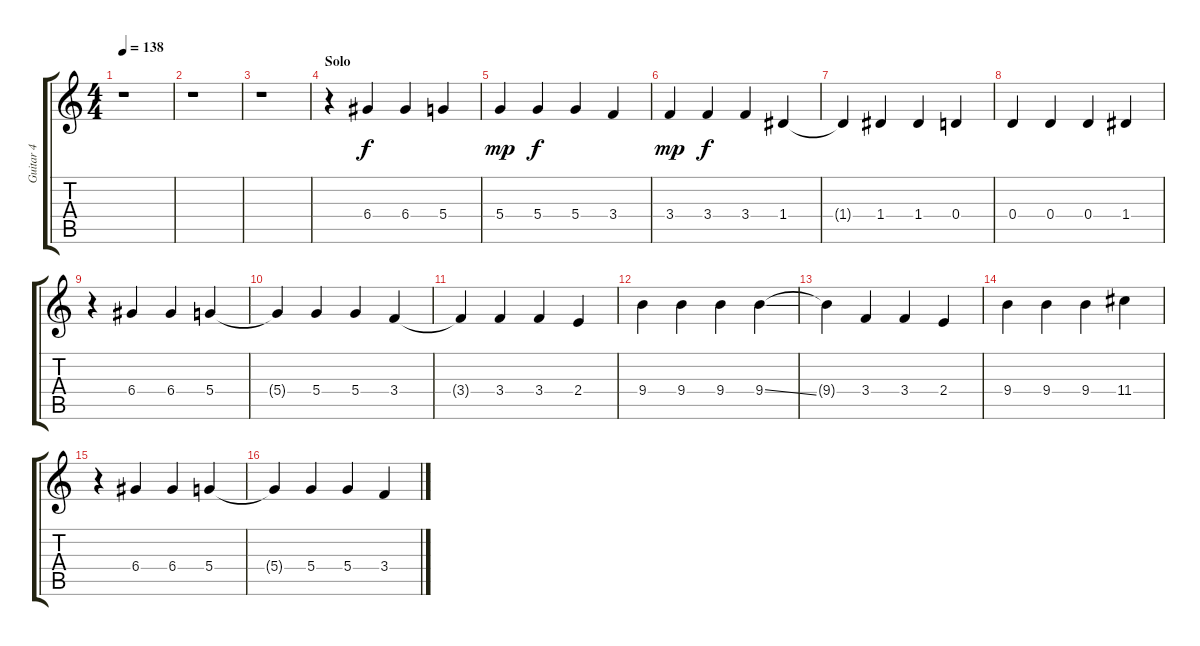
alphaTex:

\track ("Guitar 4" "Guitar 4") {instrument electricguitarclean}
\staff {score tabs}
\tuning (E4 B3 G3 D3 A2 E2) {hide}
\ts (4 4)
\tempo 138
\clef g2
\ks c
r.1{dy f} |
r.1 |
r.1 |
\section ("" "Solo")
r.4 6.4.4 6.4.4 5.4.4 |
5.4.4{dy mp} 5.4.4{dy f} 5.4.4 3.4.4 |
3.4.4{dy mp} 3.4.4{dy f} 3.4.4 1.4.4 |
1.4{t}.4 1.4.4 1.4.4 0.4.4 |
0.4.4 0.4.4 0.4.4 1.4.4 |
r.4 6.4.4 6.4.4 5.4.4 |
5.4{t}.4 5.4.4 5.4.4 3.4.4 |
3.4{t}.4 3.4.4 3.4.4 2.4.4 |
9.4.4 9.4.4 9.4.4 9.4{ss}.4 |
9.4{t}.4 3.4.4 3.4.4 2.4.4 |
9.4.4 9.4.4 9.4.4 11.4.4 |
r.4 6.4.4 6.4.4 5.4.4 |
5.4{t}.4 5.4.4 5.4.4 3.4.4
